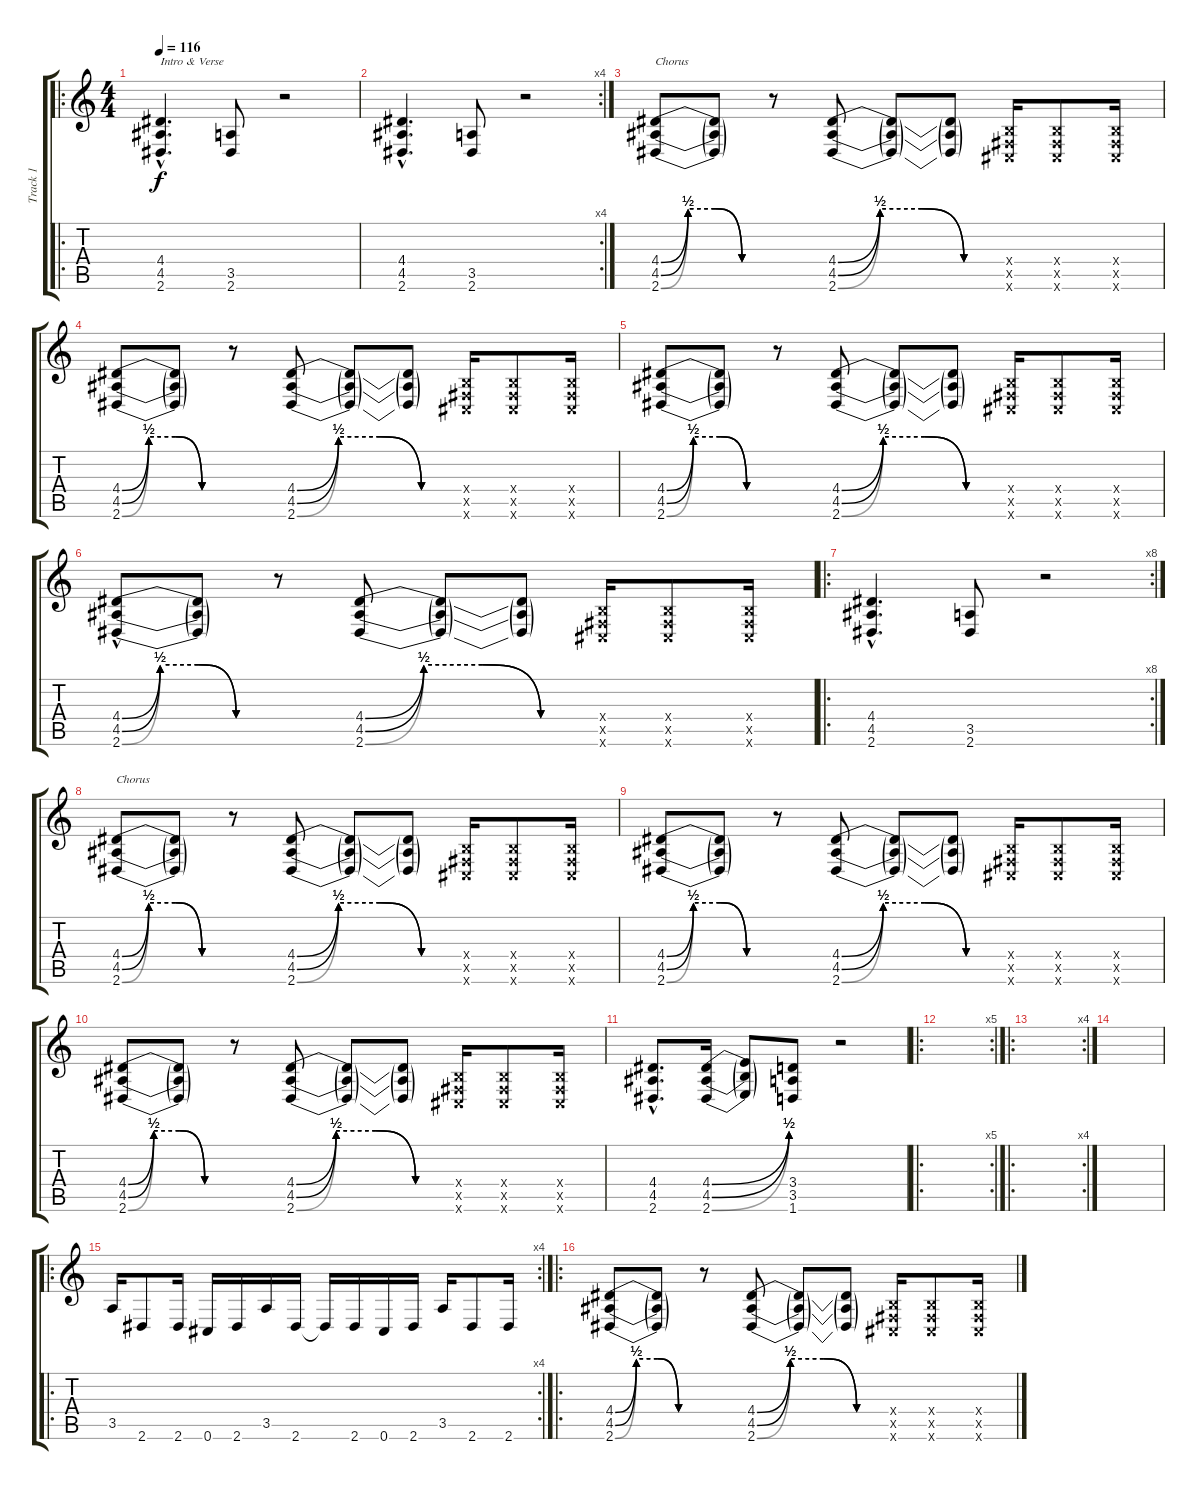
\track ("Track 1" "Track 1") {instrument distortionguitar}
\staff {score tabs}
\tuning (Db4 Ab3 E3 B2 Gb2 Db2) {hide}
\ro
\ts (4 4)
\tempo 116
\clef g2
\ks c
(4.4{hac} 4.5{hac} 2.6{hac}).4{d txt "Intro & Verse" dy f instrument distortionguitar} (3.5 2.6).8 r.2 |
\rc 4
(4.4{hac} 4.5{hac} 2.6{hac}).4{d} (3.5 2.6).8 r.2 |
(4.4{be (custom 0 0 15 2 30 2 45 0 60 0)} 4.5{be (custom 0 0 15 2 30 2 45 0 60 0)} 2.6{be (custom 0 0 15 2 30 2 45 0 60 0)}).8{txt "Chorus"} (4.4{t} 4.5{t} 2.6{t}).8 r.8 (4.4{be (custom 0 0 15 2 30 2 45 0 60 0)} 4.5{be (custom 0 0 15 2 30 2 45 0 60 0)} 2.6{be (custom 0 0 15 2 30 2 45 0 60 0)}).8 (4.4{t} 4.5{t} 2.6{t}).8 (4.4{t} 4.5{t} 2.6{t}).8 (0.4{x} 0.5{x} 0.6{x}).16 (0.4{x} 0.5{x} 0.6{x}).8 (0.4{x} 0.5{x} 0.6{x}).16 |
(4.4{be (custom 0 0 15 2 30 2 45 0 60 0)} 4.5{be (custom 0 0 15 2 30 2 45 0 60 0)} 2.6{be (custom 0 0 15 2 30 2 45 0 60 0)}).8 (4.4{t} 4.5{t} 2.6{t}).8 r.8 (4.4{be (custom 0 0 15 2 30 2 45 0 60 0)} 4.5{be (custom 0 0 15 2 30 2 45 0 60 0)} 2.6{be (custom 0 0 15 2 30 2 45 0 60 0)}).8 (4.4{t} 4.5{t} 2.6{t}).8 (4.4{t} 4.5{t} 2.6{t}).8 (0.4{x} 0.5{x} 0.6{x}).16 (0.4{x} 0.5{x} 0.6{x}).8 (0.4{x} 0.5{x} 0.6{x}).16 |
(4.4{be (custom 0 0 15 2 30 2 45 0 60 0)} 4.5{be (custom 0 0 15 2 30 2 45 0 60 0)} 2.6{be (custom 0 0 15 2 30 2 45 0 60 0)}).8 (4.4{t} 4.5{t} 2.6{t}).8 r.8 (4.4{be (custom 0 0 15 2 30 2 45 0 60 0)} 4.5{be (custom 0 0 15 2 30 2 45 0 60 0)} 2.6{be (custom 0 0 15 2 30 2 45 0 60 0)}).8 (4.4{t} 4.5{t} 2.6{t}).8 (4.4{t} 4.5{t} 2.6{t}).8 (0.4{x} 0.5{x} 0.6{x}).16 (0.4{x} 0.5{x} 0.6{x}).8 (0.4{x} 0.5{x} 0.6{x}).16 |
(4.4{be (custom 0 0 15 2 30 2 45 0 60 0) hac} 4.5{be (custom 0 0 15 2 30 2 45 0 60 0) hac} 2.6{be (custom 0 0 15 2 30 2 45 0 60 0) hac}).8 (4.4{t} 4.5{t} 2.6{t}).8 r.8 (4.4{be (custom 0 0 15 2 30 2 45 0 60 0)} 4.5{be (custom 0 0 15 2 30 2 45 0 60 0)} 2.6{be (custom 0 0 15 2 30 2 45 0 60 0)}).8 (4.4{t} 4.5{t} 2.6{t}).8 (4.4{t} 4.5{t} 2.6{t}).8 (0.4{x} 0.5{x} 0.6{x}).16 (0.4{x} 0.5{x} 0.6{x}).8 (0.4{x} 0.5{x} 0.6{x}).16 |
\ro
\rc 8
(4.4{hac} 4.5{hac} 2.6{hac}).4{d} (3.5 2.6).8 r.2 |
(4.4{be (custom 0 0 15 2 30 2 45 0 60 0)} 4.5{be (custom 0 0 15 2 30 2 45 0 60 0)} 2.6{be (custom 0 0 15 2 30 2 45 0 60 0)}).8{txt "Chorus"} (4.4{t} 4.5{t} 2.6{t}).8 r.8 (4.4{be (custom 0 0 15 2 30 2 45 0 60 0)} 4.5{be (custom 0 0 15 2 30 2 45 0 60 0)} 2.6{be (custom 0 0 15 2 30 2 45 0 60 0)}).8 (4.4{t} 4.5{t} 2.6{t}).8 (4.4{t} 4.5{t} 2.6{t}).8 (0.4{x} 0.5{x} 0.6{x}).16 (0.4{x} 0.5{x} 0.6{x}).8 (0.4{x} 0.5{x} 0.6{x}).16 |
(4.4{be (custom 0 0 15 2 30 2 45 0 60 0)} 4.5{be (custom 0 0 15 2 30 2 45 0 60 0)} 2.6{be (custom 0 0 15 2 30 2 45 0 60 0)}).8 (4.4{t} 4.5{t} 2.6{t}).8 r.8 (4.4{be (custom 0 0 15 2 30 2 45 0 60 0)} 4.5{be (custom 0 0 15 2 30 2 45 0 60 0)} 2.6{be (custom 0 0 15 2 30 2 45 0 60 0)}).8 (4.4{t} 4.5{t} 2.6{t}).8 (4.4{t} 4.5{t} 2.6{t}).8 (0.4{x} 0.5{x} 0.6{x}).16 (0.4{x} 0.5{x} 0.6{x}).8 (0.4{x} 0.5{x} 0.6{x}).16 |
(4.4{be (custom 0 0 15 2 30 2 45 0 60 0)} 4.5{be (custom 0 0 15 2 30 2 45 0 60 0)} 2.6{be (custom 0 0 15 2 30 2 45 0 60 0)}).8 (4.4{t} 4.5{t} 2.6{t}).8 r.8 (4.4{be (custom 0 0 15 2 30 2 45 0 60 0)} 4.5{be (custom 0 0 15 2 30 2 45 0 60 0)} 2.6{be (custom 0 0 15 2 30 2 45 0 60 0)}).8 (4.4{t} 4.5{t} 2.6{t}).8 (4.4{t} 4.5{t} 2.6{t}).8 (0.4{x} 0.5{x} 0.6{x}).16 (0.4{x} 0.5{x} 0.6{x}).8 (0.4{x} 0.5{x} 0.6{x}).16 |
(4.4{hac} 4.5{hac} 2.6{hac}).8{d} (4.4{be (bend 0 0 60 2)} 4.5{be (bend 0 0 60 2)} 2.6{be (bend 0 0 60 2)}).16 (4.4{t} 4.5{t} 2.6{t}).8 (3.4 3.5 1.6).8 r.2 |
\ro
\rc 5
|
\ro
\rc 4
|
|
\ro
\rc 4
3.5.16 2.6.8 2.6.16 0.6.16 2.6.16 3.5.16 2.6.16 2.6{t}.16 2.6.16 0.6.16 2.6.16 3.5.16 2.6.8 2.6.16 |
\ro
(4.4{be (custom 0 0 15 2 30 2 45 0 60 0)} 4.5{be (custom 0 0 15 2 30 2 45 0 60 0)} 2.6{be (custom 0 0 15 2 30 2 45 0 60 0)}).8 (4.4{t} 4.5{t} 2.6{t}).8 r.8 (4.4{be (custom 0 0 15 2 30 2 45 0 60 0)} 4.5{be (custom 0 0 15 2 30 2 45 0 60 0)} 2.6{be (custom 0 0 15 2 30 2 45 0 60 0)}).8 (4.4{t} 4.5{t} 2.6{t}).8 (4.4{t} 4.5{t} 2.6{t}).8 (0.4{x} 0.5{x} 0.6{x}).16 (0.4{x} 0.5{x} 0.6{x}).8 (0.4{x} 0.5{x} 0.6{x}).16
